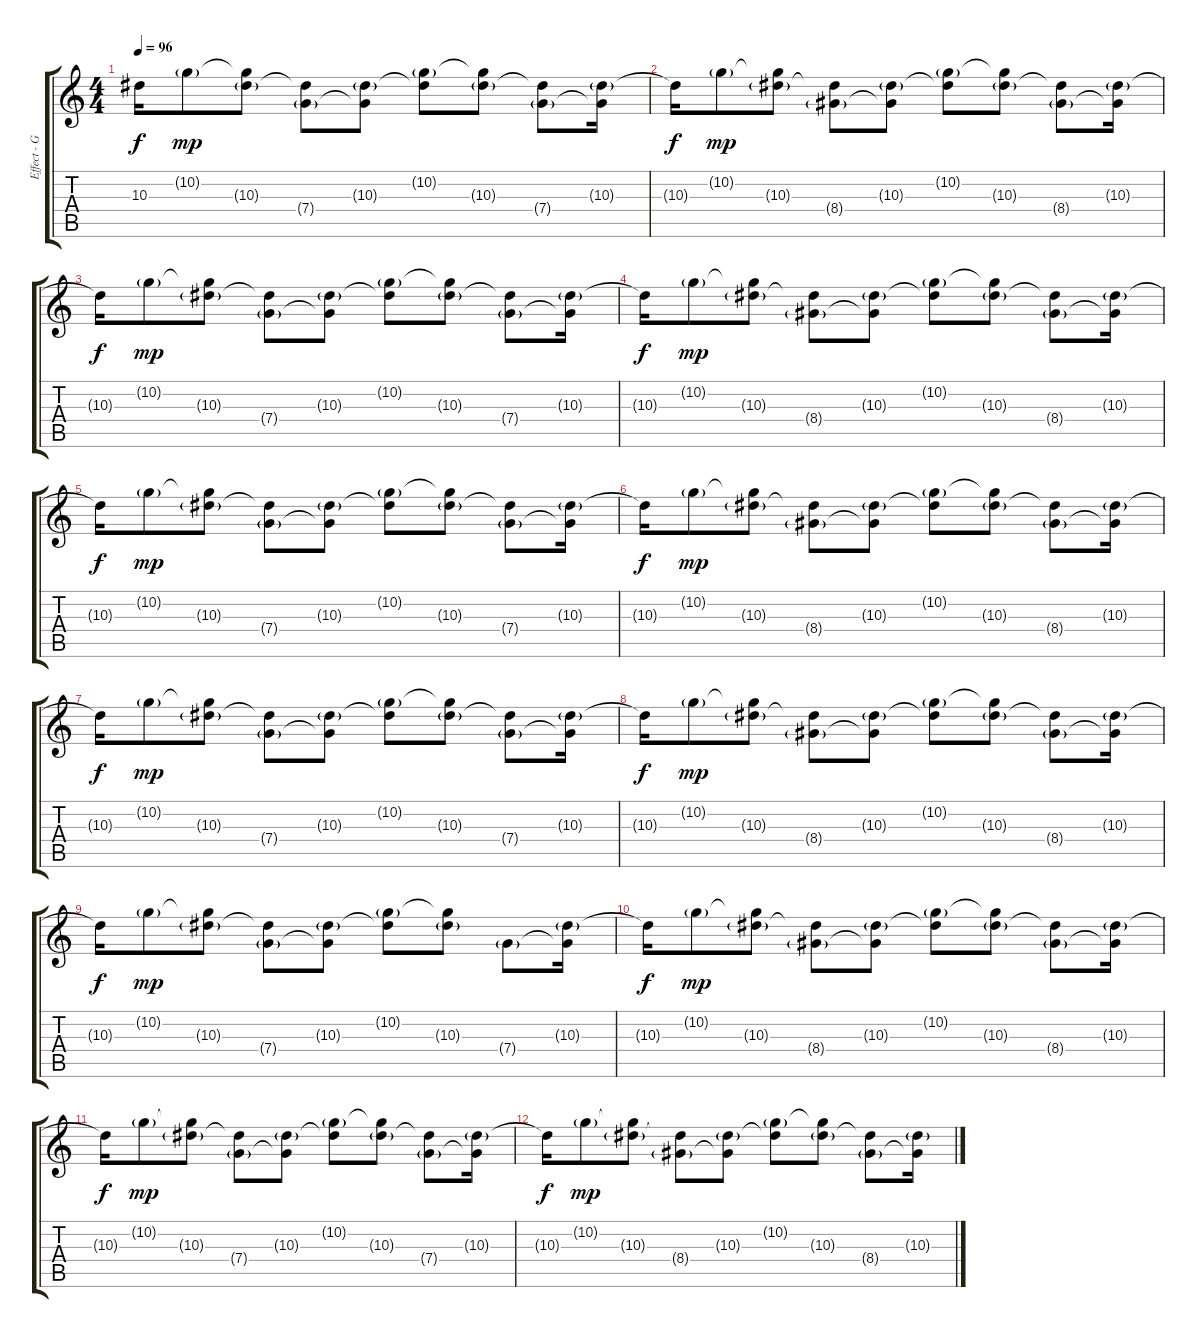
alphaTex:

\track ("Effect - Guitar 1" "Effect - G") {instrument electricguitarjazz}
\staff {score tabs}
\tuning (D4 A3 F3 C3 G2 C2) {hide}
\ts (4 4)
\tempo 96
\clef g2
\ks c
10.3{t}.16{dy f} 10.2{g}.8{dy mp} (10.2{t} 10.3{g}).8 (10.3{t} 7.4{g}).8 (10.3{g} 7.4{t}).8 (10.2{g} 10.3{t}).8 (10.2{t} 10.3{g}).8 (10.3{t} 7.4{g}).8 (10.3{g} 7.4{t}).16 |
10.3{t}.16{dy f} 10.2{g}.8{dy mp} (10.2{t} 10.3{g}).8 (10.3{t} 8.4{g}).8 (10.3{g} 8.4{t}).8 (10.2{g} 10.3{t}).8 (10.2{t} 10.3{g}).8 (10.3{t} 8.4{g}).8 (10.3{g} 8.4{t}).16 |
10.3{t}.16{dy f} 10.2{g}.8{dy mp} (10.2{t} 10.3{g}).8 (10.3{t} 7.4{g}).8 (10.3{g} 7.4{t}).8 (10.2{g} 10.3{t}).8 (10.2{t} 10.3{g}).8 (10.3{t} 7.4{g}).8 (10.3{g} 7.4{t}).16 |
10.3{t}.16{dy f volume 10} 10.2{g}.8{dy mp} (10.2{t} 10.3{g}).8 (10.3{t} 8.4{g}).8 (10.3{g} 8.4{t}).8 (10.2{g} 10.3{t}).8 (10.2{t} 10.3{g}).8 (10.3{t} 8.4{g}).8 (10.3{g} 8.4{t}).16 |
10.3{t}.16{dy f volume 9} 10.2{g}.8{dy mp} (10.2{t} 10.3{g}).8 (10.3{t} 7.4{g}).8 (10.3{g} 7.4{t}).8 (10.2{g} 10.3{t}).8 (10.2{t} 10.3{g}).8 (10.3{t} 7.4{g}).8 (10.3{g} 7.4{t}).16 |
10.3{t}.16{dy f volume 8} 10.2{g}.8{dy mp} (10.2{t} 10.3{g}).8 (10.3{t} 8.4{g}).8 (10.3{g} 8.4{t}).8 (10.2{g} 10.3{t}).8 (10.2{t} 10.3{g}).8 (10.3{t} 8.4{g}).8 (10.3{g} 8.4{t}).16 |
10.3{t}.16{dy f volume 7} 10.2{g}.8{dy mp} (10.2{t} 10.3{g}).8 (10.3{t} 7.4{g}).8 (10.3{g} 7.4{t}).8 (10.2{g} 10.3{t}).8 (10.2{t} 10.3{g}).8 (10.3{t} 7.4{g}).8 (10.3{g} 7.4{t}).16 |
10.3{t}.16{dy f volume 6} 10.2{g}.8{dy mp} (10.2{t} 10.3{g}).8 (10.3{t} 8.4{g}).8 (10.3{g} 8.4{t}).8 (10.2{g} 10.3{t}).8 (10.2{t} 10.3{g}).8 (10.3{t} 8.4{g}).8 (10.3{g} 8.4{t}).16 |
10.3{t}.16{dy f volume 4} 10.2{g}.8{dy mp} (10.2{t} 10.3{g}).8 (10.3{t} 7.4{g}).8 (10.3{g} 7.4{t}).8 (10.2{g} 10.3{t}).8 (10.2{t} 10.3{g}).8 7.4{g}.8 (10.3{g} 7.4{t}).16 |
10.3{t}.16{dy f volume 3} 10.2{g}.8{dy mp} (10.2{t} 10.3{g}).8 (10.3{t} 8.4{g}).8 (10.3{g} 8.4{t}).8 (10.2{g} 10.3{t}).8 (10.2{t} 10.3{g}).8 (10.3{t} 8.4{g}).8 (10.3{g} 8.4{t}).16 |
10.3{t}.16{dy f volume 2} 10.2{g}.8{dy mp} (10.2{t} 10.3{g}).8 (10.3{t} 7.4{g}).8 (10.3{g} 7.4{t}).8 (10.2{g} 10.3{t}).8 (10.2{t} 10.3{g}).8 (10.3{t} 7.4{g}).8 (10.3{g} 7.4{t}).16 |
10.3{t}.16{dy f volume 1} 10.2{g}.8{dy mp} (10.2{t} 10.3{g}).8 (10.3{t} 8.4{g}).8 (10.3{g} 8.4{t}).8 (10.2{g} 10.3{t}).8 (10.2{t} 10.3{g}).8 (10.3{t} 8.4{g}).8 (10.3{g} 8.4{t}).16
